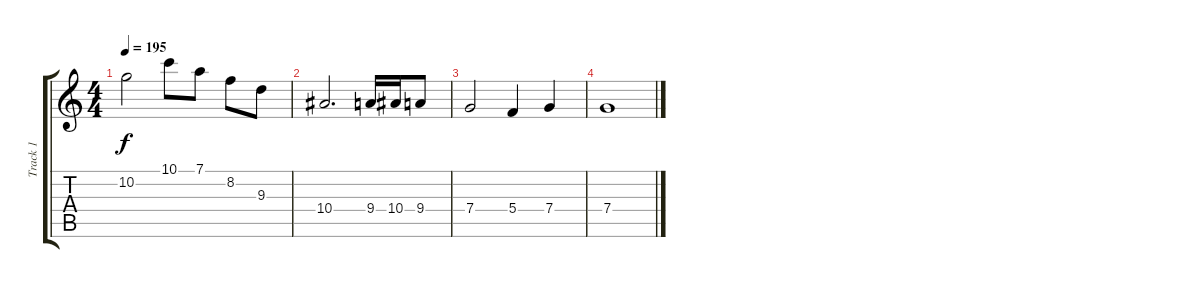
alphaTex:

\track ("Track 1" "Track 1") {instrument distortionguitar}
\staff {score tabs}
\tuning (D4 A3 F3 C3 G2 D2) {hide}
\ts (4 4)
\tempo 195
\clef g2
\ks c
10.2{t}.2{dy f} 10.1.8 7.1.8 8.2.8 9.3.8 |
10.4.2{d} 9.4.16 10.4.16 9.4.8 |
7.4.2 5.4.4 7.4.4 |
7.4.1
